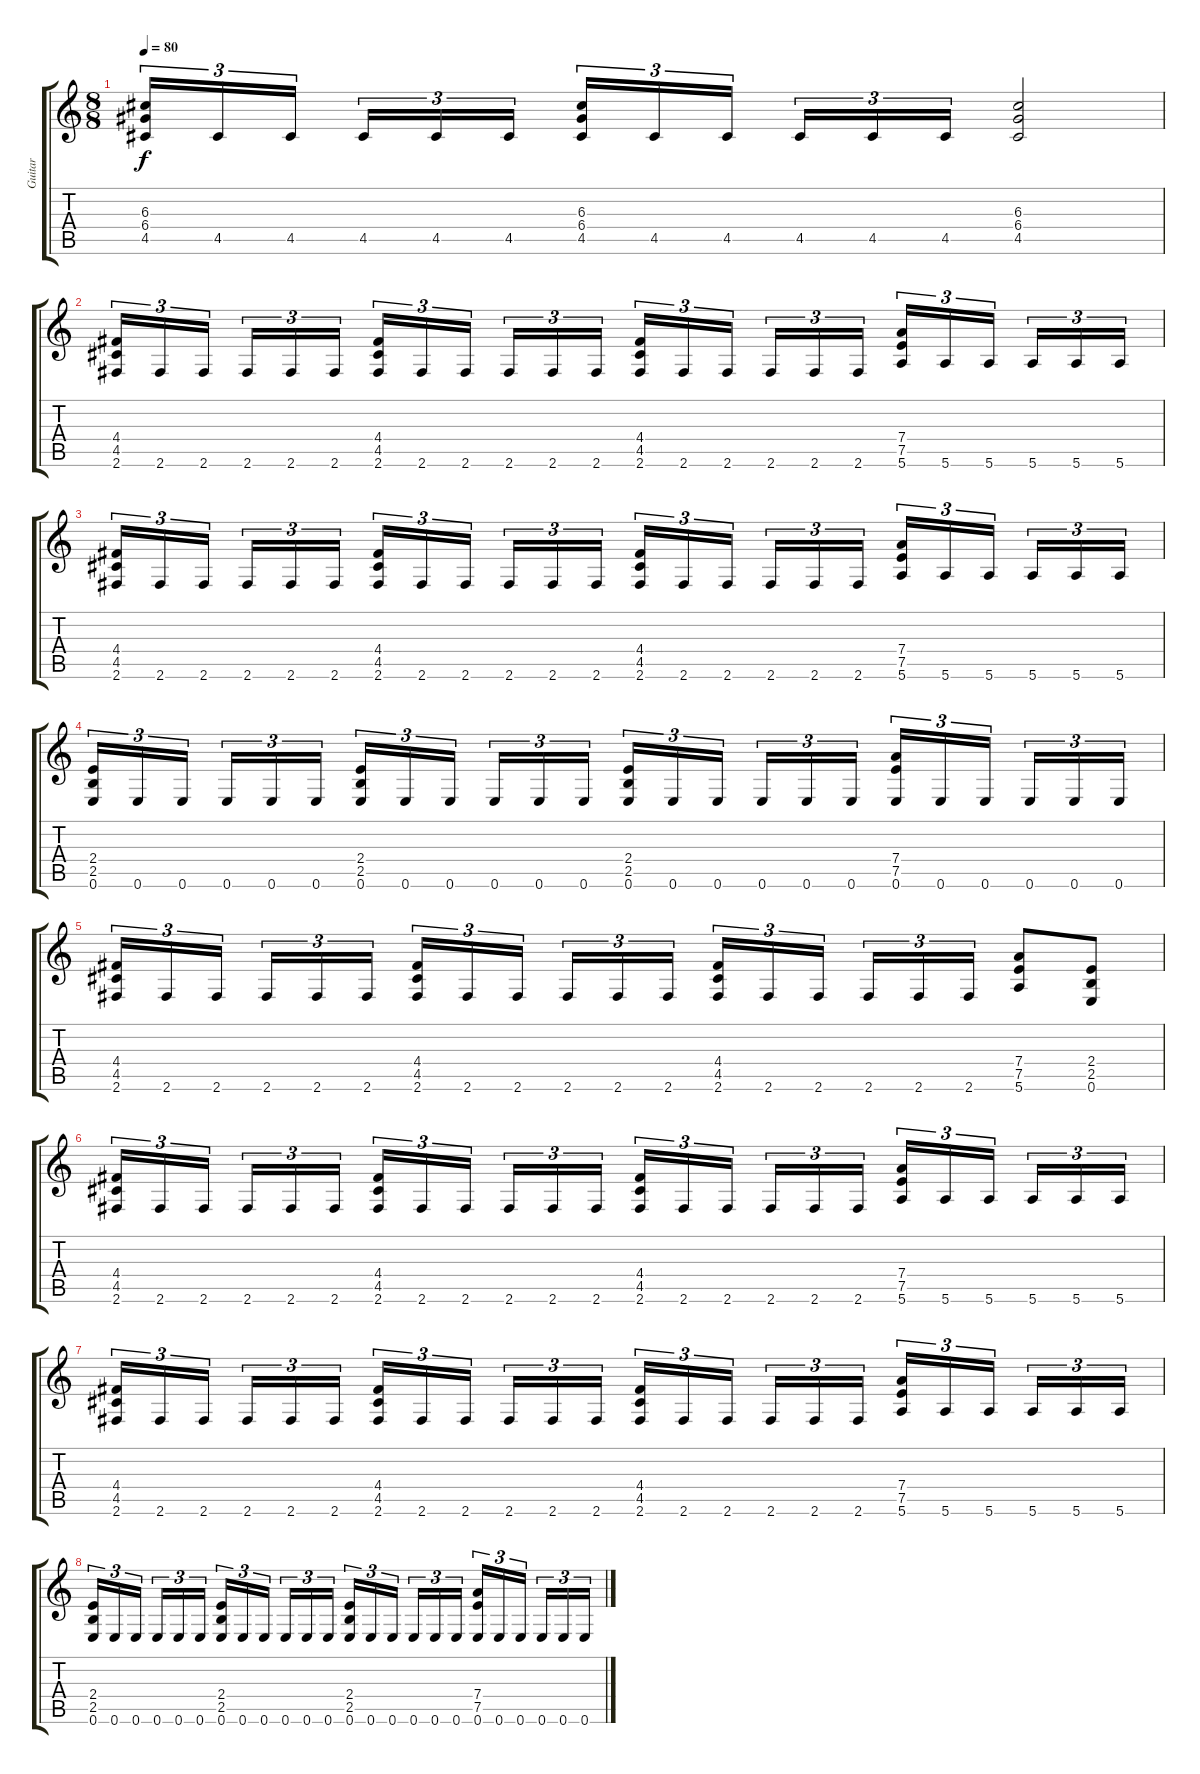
\track ("Guitar" "Guitar") {instrument distortionguitar}
\staff {score tabs}
\tuning (E4 B3 G3 D3 A2 E2) {hide}
\ts (8 8)
\tempo 80
\clef g2
\ks c
(6.3 6.4 4.5).16{tu (3 2) dy f} 4.5.16{tu (3 2)} 4.5.16{tu (3 2)} 4.5.16{tu (3 2)} 4.5.16{tu (3 2)} 4.5.16{tu (3 2)} (6.3 6.4 4.5).16{tu (3 2)} 4.5.16{tu (3 2)} 4.5.16{tu (3 2)} 4.5.16{tu (3 2)} 4.5.16{tu (3 2)} 4.5.16{tu (3 2)} (6.3 6.4 4.5).2 |
(4.4 4.5 2.6).16{tu (3 2)} 2.6.16{tu (3 2)} 2.6.16{tu (3 2)} 2.6.16{tu (3 2)} 2.6.16{tu (3 2)} 2.6.16{tu (3 2)} (4.4 4.5 2.6).16{tu (3 2)} 2.6.16{tu (3 2)} 2.6.16{tu (3 2)} 2.6.16{tu (3 2)} 2.6.16{tu (3 2)} 2.6.16{tu (3 2)} (4.4 4.5 2.6).16{tu (3 2)} 2.6.16{tu (3 2)} 2.6.16{tu (3 2)} 2.6.16{tu (3 2)} 2.6.16{tu (3 2)} 2.6.16{tu (3 2)} (7.4 7.5 5.6).16{tu (3 2)} 5.6.16{tu (3 2)} 5.6.16{tu (3 2)} 5.6.16{tu (3 2)} 5.6.16{tu (3 2)} 5.6.16{tu (3 2)} |
(4.4 4.5 2.6).16{tu (3 2)} 2.6.16{tu (3 2)} 2.6.16{tu (3 2)} 2.6.16{tu (3 2)} 2.6.16{tu (3 2)} 2.6.16{tu (3 2)} (4.4 4.5 2.6).16{tu (3 2)} 2.6.16{tu (3 2)} 2.6.16{tu (3 2)} 2.6.16{tu (3 2)} 2.6.16{tu (3 2)} 2.6.16{tu (3 2)} (4.4 4.5 2.6).16{tu (3 2)} 2.6.16{tu (3 2)} 2.6.16{tu (3 2)} 2.6.16{tu (3 2)} 2.6.16{tu (3 2)} 2.6.16{tu (3 2)} (7.4 7.5 5.6).16{tu (3 2)} 5.6.16{tu (3 2)} 5.6.16{tu (3 2)} 5.6.16{tu (3 2)} 5.6.16{tu (3 2)} 5.6.16{tu (3 2)} |
(2.4 2.5 0.6).16{tu (3 2)} 0.6.16{tu (3 2)} 0.6.16{tu (3 2)} 0.6.16{tu (3 2)} 0.6.16{tu (3 2)} 0.6.16{tu (3 2)} (2.4 2.5 0.6).16{tu (3 2)} 0.6.16{tu (3 2)} 0.6.16{tu (3 2)} 0.6.16{tu (3 2)} 0.6.16{tu (3 2)} 0.6.16{tu (3 2)} (2.4 2.5 0.6).16{tu (3 2)} 0.6.16{tu (3 2)} 0.6.16{tu (3 2)} 0.6.16{tu (3 2)} 0.6.16{tu (3 2)} 0.6.16{tu (3 2)} (7.4 7.5 0.6).16{tu (3 2)} 0.6.16{tu (3 2)} 0.6.16{tu (3 2)} 0.6.16{tu (3 2)} 0.6.16{tu (3 2)} 0.6.16{tu (3 2)} |
(4.4 4.5 2.6).16{tu (3 2)} 2.6.16{tu (3 2)} 2.6.16{tu (3 2)} 2.6.16{tu (3 2)} 2.6.16{tu (3 2)} 2.6.16{tu (3 2)} (4.4 4.5 2.6).16{tu (3 2)} 2.6.16{tu (3 2)} 2.6.16{tu (3 2)} 2.6.16{tu (3 2)} 2.6.16{tu (3 2)} 2.6.16{tu (3 2)} (4.4 4.5 2.6).16{tu (3 2)} 2.6.16{tu (3 2)} 2.6.16{tu (3 2)} 2.6.16{tu (3 2)} 2.6.16{tu (3 2)} 2.6.16{tu (3 2)} (7.4 7.5 5.6).8 (2.4 2.5 0.6).8 |
(4.4 4.5 2.6).16{tu (3 2)} 2.6.16{tu (3 2)} 2.6.16{tu (3 2)} 2.6.16{tu (3 2)} 2.6.16{tu (3 2)} 2.6.16{tu (3 2)} (4.4 4.5 2.6).16{tu (3 2)} 2.6.16{tu (3 2)} 2.6.16{tu (3 2)} 2.6.16{tu (3 2)} 2.6.16{tu (3 2)} 2.6.16{tu (3 2)} (4.4 4.5 2.6).16{tu (3 2)} 2.6.16{tu (3 2)} 2.6.16{tu (3 2)} 2.6.16{tu (3 2)} 2.6.16{tu (3 2)} 2.6.16{tu (3 2)} (7.4 7.5 5.6).16{tu (3 2)} 5.6.16{tu (3 2)} 5.6.16{tu (3 2)} 5.6.16{tu (3 2)} 5.6.16{tu (3 2)} 5.6.16{tu (3 2)} |
(4.4 4.5 2.6).16{tu (3 2)} 2.6.16{tu (3 2)} 2.6.16{tu (3 2)} 2.6.16{tu (3 2)} 2.6.16{tu (3 2)} 2.6.16{tu (3 2)} (4.4 4.5 2.6).16{tu (3 2)} 2.6.16{tu (3 2)} 2.6.16{tu (3 2)} 2.6.16{tu (3 2)} 2.6.16{tu (3 2)} 2.6.16{tu (3 2)} (4.4 4.5 2.6).16{tu (3 2)} 2.6.16{tu (3 2)} 2.6.16{tu (3 2)} 2.6.16{tu (3 2)} 2.6.16{tu (3 2)} 2.6.16{tu (3 2)} (7.4 7.5 5.6).16{tu (3 2)} 5.6.16{tu (3 2)} 5.6.16{tu (3 2)} 5.6.16{tu (3 2)} 5.6.16{tu (3 2)} 5.6.16{tu (3 2)} |
(2.4 2.5 0.6).16{tu (3 2)} 0.6.16{tu (3 2)} 0.6.16{tu (3 2)} 0.6.16{tu (3 2)} 0.6.16{tu (3 2)} 0.6.16{tu (3 2)} (2.4 2.5 0.6).16{tu (3 2)} 0.6.16{tu (3 2)} 0.6.16{tu (3 2)} 0.6.16{tu (3 2)} 0.6.16{tu (3 2)} 0.6.16{tu (3 2)} (2.4 2.5 0.6).16{tu (3 2)} 0.6.16{tu (3 2)} 0.6.16{tu (3 2)} 0.6.16{tu (3 2)} 0.6.16{tu (3 2)} 0.6.16{tu (3 2)} (7.4 7.5 0.6).16{tu (3 2)} 0.6.16{tu (3 2)} 0.6.16{tu (3 2)} 0.6.16{tu (3 2)} 0.6.16{tu (3 2)} 0.6.16{tu (3 2)}
